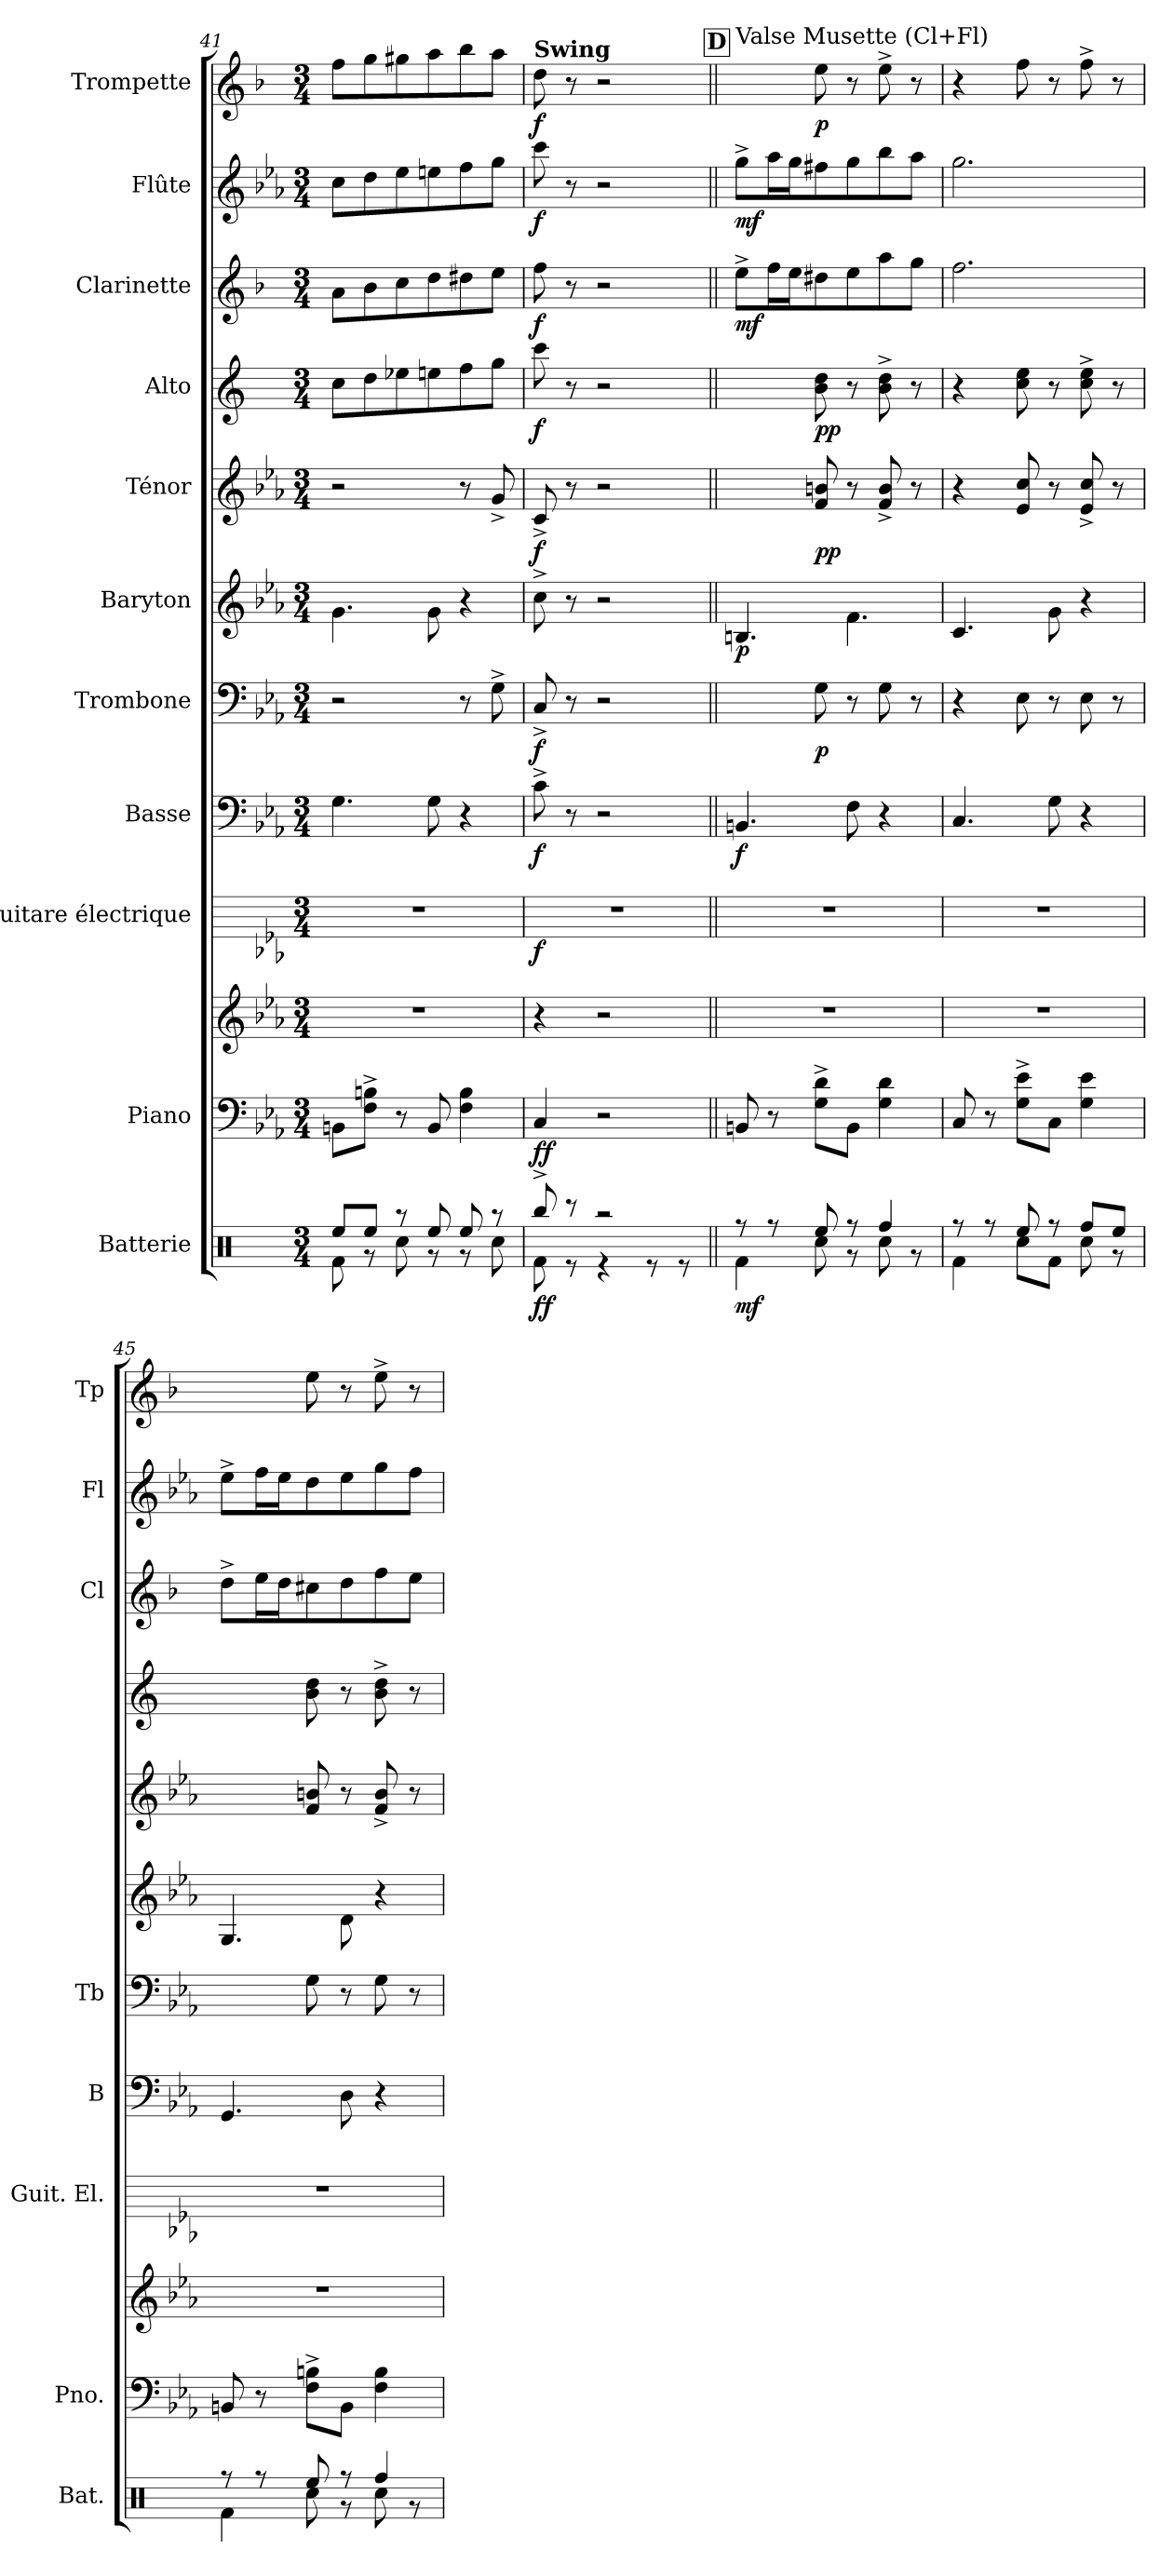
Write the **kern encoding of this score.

**kern	**dynam	**kern	**kern	**dynam	**kern	**dynam	**kern	**dynam	**kern	**dynam	**kern	**dynam	**kern	**dynam	**kern	**dynam	**kern	**dynam	**kern	**dynam	**kern	**dynam
*part11	*part11	*part10	*part10	*part10	*part9	*part9	*part8	*part8	*part7	*part7	*part6	*part6	*part5	*part5	*part4	*part4	*part3	*part3	*part2	*part2	*part1	*part1
*staff12	*staff12	*staff11	*staff10	*staff10/11	*staff9	*staff9	*staff8	*staff8	*staff7	*staff7	*staff6	*staff6	*staff5	*staff5	*staff4	*staff4	*staff3	*staff3	*staff2	*staff2	*staff1	*staff1
*I"Batterie	*	*I"Piano	*	*	*I"Guitare électrique	*	*I"Basse	*	*I"Trombone	*	*I"Baryton	*	*I"Ténor	*	*I"Alto	*	*I"Clarinette	*	*I"Flûte	*	*I"Trompette	*
*I'Bat.	*	*I'Pno.	*	*	*I'Guit. El.	*	*I'B	*	*I'Tb	*	*	*	*	*	*	*	*I'Cl	*	*I'Fl	*	*I'Tp	*
*clefX	*	*clefF4	*clefG2	*	*	*	*clefF4	*	*clefF4	*	*clefG2	*	*clefG2	*	*clefG2	*	*clefG2	*	*clefG2	*	*clefG2	*
*	*	*	*	*	*	*	*ITrd7c12	*	*	*	*ITrd12c21	*	*ITrd8c14	*	*ITrd5c9	*	*ITrd1c2	*	*	*	*ITrd1c2	*
*k[]	*	*k[b-e-a-]	*k[b-e-a-]	*	*k[b-e-a-]	*	*k[b-e-a-]	*	*k[b-e-a-]	*	*k[b-e-a-]	*	*k[b-e-a-]	*	*k[b-e-a-]	*	*k[b-e-a-]	*	*k[b-e-a-]	*	*k[b-e-a-]	*
*M3/4	*	*M3/4	*M3/4	*	*M3/4	*	*M3/4	*	*M3/4	*	*M3/4	*	*M3/4	*	*M3/4	*	*M3/4	*	*M3/4	*	*M3/4	*
=41	=41	=41	=41	=41	=41	=41	=41	=41	=41	=41	=41	=41	=41	=41	=41	=41	=41	=41	=41	=41	=41	=41
*^	*	*	*	*	*	*	*	*	*	*	*	*	*	*	*	*	*	*	*	*	*	*
8Ree/L	8Rf\	.	8BBn\L	2.r	.	2.r	.	4.GG\	.	2r	.	4.G\	.	2r	.	8e-\L	.	8g\L	.	8cc\L	.	8ee-\L	.
8Ree/J	8r	.	8F^\ 8Bn^\J	.	.	.	.	.	.	.	.	.	.	.	.	8f\	.	8a-\	.	8dd\	.	8ff\	.
8r	8Rcc\	.	8r	.	.	.	.	.	.	.	.	.	.	.	.	8g-X\	.	8b-\	.	8ee-\	.	8ff#X\	.
8Ree/	8r	.	8BB/	.	.	.	.	8GG\	.	.	.	8G\	.	.	.	8gn\	.	8cc\	.	8een\	.	8gg\	.
8Ree/	8r	.	4F\ 4B\	.	.	.	.	4r	.	8r	.	4r	.	8r	.	8a-\	.	8cc#X\	.	8ff\	.	8aa-\	.
8r	8Rcc\	.	.	.	.	.	.	.	.	8G^\	.	.	.	8G^/	.	8b-\J	.	8dd\J	.	8gg\J	.	8gg\J	.
=42	=42	=42	=42	=42	=42	=42	=42	=42	=42	=42	=42	=42	=42	=42	=42	=42	=42	=42	=42	=42	=42	=42	=42
!	!	!	!	!	!	!	!	!	!	!	!	!	!	!	!	!	!	!	!	!	!	!LO:TX:B:t=Swing	!
!	!	!LO:DY:b	!	!	!	!	!	!	!	!	!	!	!	!	!	!	!	!	!	!	!	!	!
!	!	!LO:DY:n=1:b	!	!	!LO:DY:b=2	!	!	!	!	!	!	!	!	!	!	!	!	!	!	!	!	!	!
!	!	!	!	!	!LO:DY:n=1:b	!	!LO:DY:b	!	!LO:DY:b	!	!LO:DY:b	!	!	!	!LO:DY:b	!	!LO:DY:b	!	!LO:DY:b	!	!LO:DY:b	!	!LO:DY:b
8Rbb^/	8Rf\	f f	4C/	4r	f f	2.r	f	8C^\	f	8C^/	f	8c^\	.	8C^/	f	8ee-\	f	8ee-\	f	8ccc\	f	8cc\	f
8r	8r	.	.	.	.	.	.	8r	.	8r	.	8r	.	8r	.	8r	.	8r	.	8r	.	8r	.
2r	4r	.	2r	2r	.	.	.	2r	.	2r	.	2r	.	2r	.	2r	.	2r	.	2r	.	2r	.
.	8r	.	.	.	.	.	.	.	.	.	.	.	.	.	.	.	.	.	.	.	.	.	.
.	8r	.	.	.	.	.	.	.	.	.	.	.	.	.	.	.	.	.	.	.	.	.	.
!!LO:REH:place=s1:a:fs=14:t=D
=43||	=43||	=43||	=43||	=43||	=43||	=43||	=43||	=43||	=43||	=43||	=43||	=43||	=43||	=43||	=43||	=43||	=43||	=43||	=43||	=43||	=43||	=43||	=43||
!	!	!	!	!	!	!	!	!	!	!	!	!	!	!	!	!	!	!	!	!	!	!LO:TX:t=Valse Musette (Cl+Fl)	!
!	!	!LO:DY:b	!	!	!	!	!	!	!LO:DY:b	!	!	!	!LO:DY:b	!	!	!	!	!	!LO:DY:b	!	!LO:DY:b	!	!
8r	4Rf\	mf	8BBn/	2.r	.	2.r	.	4.BBBn/	f	4ryy	.	4.BBn/	p	4ryy	.	4ryy	.	8dd^\L	mf	8gg^\L	mf	4ryy	.
8r	.	.	8r	.	.	.	.	.	.	.	.	.	.	.	.	.	.	16ee-\L	.	16aa-\L	.	.	.
.	.	.	.	.	.	.	.	.	.	.	.	.	.	.	.	.	.	16dd\J	.	16gg\J	.	.	.
!	!	!	!	!	!	!	!	!	!	!	!LO:DY:b	!	!	!	!LO:DY:b	!	!	!	!	!	!	!	!
!	!	!	!	!	!	!	!	!	!	!	!	!	!	!	!LO:DY:n=1:b	!	!LO:DY:b	!	!	!	!	!	!
!	!	!	!	!	!	!	!	!	!	!	!	!	!	!	!	!	!LO:DY:n=1:b	!	!	!	!	!	!LO:DY:b
8Ree/	8Rcc\	.	8G^\ 8d^\L	.	.	.	.	.	.	8G\	p	.	.	8F/ 8Bn/	p p	8d\ 8f\	p p	8cc#X\	.	8ff#X\	.	8dd\	p
8r	8r	.	8BB\J	.	.	.	.	8FF\	.	8r	.	4.F\	.	8r	.	8r	.	8dd\	.	8gg\	.	8r	.
4Rff/	8Rcc\	.	4G\ 4d\	.	.	.	.	4r	.	8G\	.	.	.	8F/^ 8B/^	.	8d\^ 8f\^	.	8gg\	.	8bb-\	.	8dd^\	.
.	8r	.	.	.	.	.	.	.	.	8r	.	.	.	8r	.	8r	.	8ff\J	.	8aa-\J	.	8r	.
=44	=44	=44	=44	=44	=44	=44	=44	=44	=44	=44	=44	=44	=44	=44	=44	=44	=44	=44	=44	=44	=44	=44	=44
8r	4Rf\	.	8C/	2.r	.	2.r	.	4.CC/	.	4r	.	4.C/	.	4r	.	4r	.	2.ee-\	.	2.gg\	.	4r	.
8r	.	.	8r	.	.	.	.	.	.	.	.	.	.	.	.	.	.	.	.	.	.	.	.
8Ree/	8Rcc\L	.	8G^\ 8e-^\L	.	.	.	.	.	.	8E-\	.	.	.	8E-/ 8c/	.	8e-\ 8g\	.	.	.	.	.	8ee-\	.
8r	8Rf\J	.	8C\J	.	.	.	.	8GG\	.	8r	.	8G\	.	8r	.	8r	.	.	.	.	.	8r	.
8Rff/L	8Rcc\	.	4G\ 4e-\	.	.	.	.	4r	.	8E-\	.	4r	.	8E-/^ 8c/^	.	8e-\^ 8g\^	.	.	.	.	.	8ee-^\	.
8Ree/J	8r	.	.	.	.	.	.	.	.	8r	.	.	.	8r	.	8r	.	.	.	.	.	8r	.
!!LO:PB:g=z
=45	=45	=45	=45	=45	=45	=45	=45	=45	=45	=45	=45	=45	=45	=45	=45	=45	=45	=45	=45	=45	=45	=45	=45
8r	4Rf\	.	8BBn/	2.r	.	2.r	.	4.GGG/	.	4ryy	.	4.GG/	.	4ryy	.	4ryy	.	8cc^\L	.	8ee-^\L	.	4ryy	.
8r	.	.	8r	.	.	.	.	.	.	.	.	.	.	.	.	.	.	16dd\L	.	16ff\L	.	.	.
.	.	.	.	.	.	.	.	.	.	.	.	.	.	.	.	.	.	16cc\J	.	16ee-\J	.	.	.
8Ree/	8Rcc\	.	8F^\ 8Bn^\L	.	.	.	.	.	.	8G\	.	.	.	8F/ 8Bn/	.	8d\ 8f\	.	8bn\	.	8dd\	.	8dd\	.
8r	8r	.	8BB\J	.	.	.	.	8DD\	.	8r	.	8D\	.	8r	.	8r	.	8cc\	.	8ee-\	.	8r	.
4Rff/	8Rcc\	.	4F\ 4B\	.	.	.	.	4r	.	8G\	.	4r	.	8F/^ 8B/^	.	8d\^ 8f\^	.	8ee-\	.	8gg\	.	8dd^\	.
.	8r	.	.	.	.	.	.	.	.	8r	.	.	.	8r	.	8r	.	8dd\J	.	8ff\J	.	8r	.
*v	*v	*	*	*	*	*	*	*	*	*	*	*	*	*	*	*	*	*	*	*	*	*	*
=	=	=	=	=	=	=	=	=	=	=	=	=	=	=	=	=	=	=	=	=	=	=
*-	*-	*-	*-	*-	*-	*-	*-	*-	*-	*-	*-	*-	*-	*-	*-	*-	*-	*-	*-	*-	*-	*-
